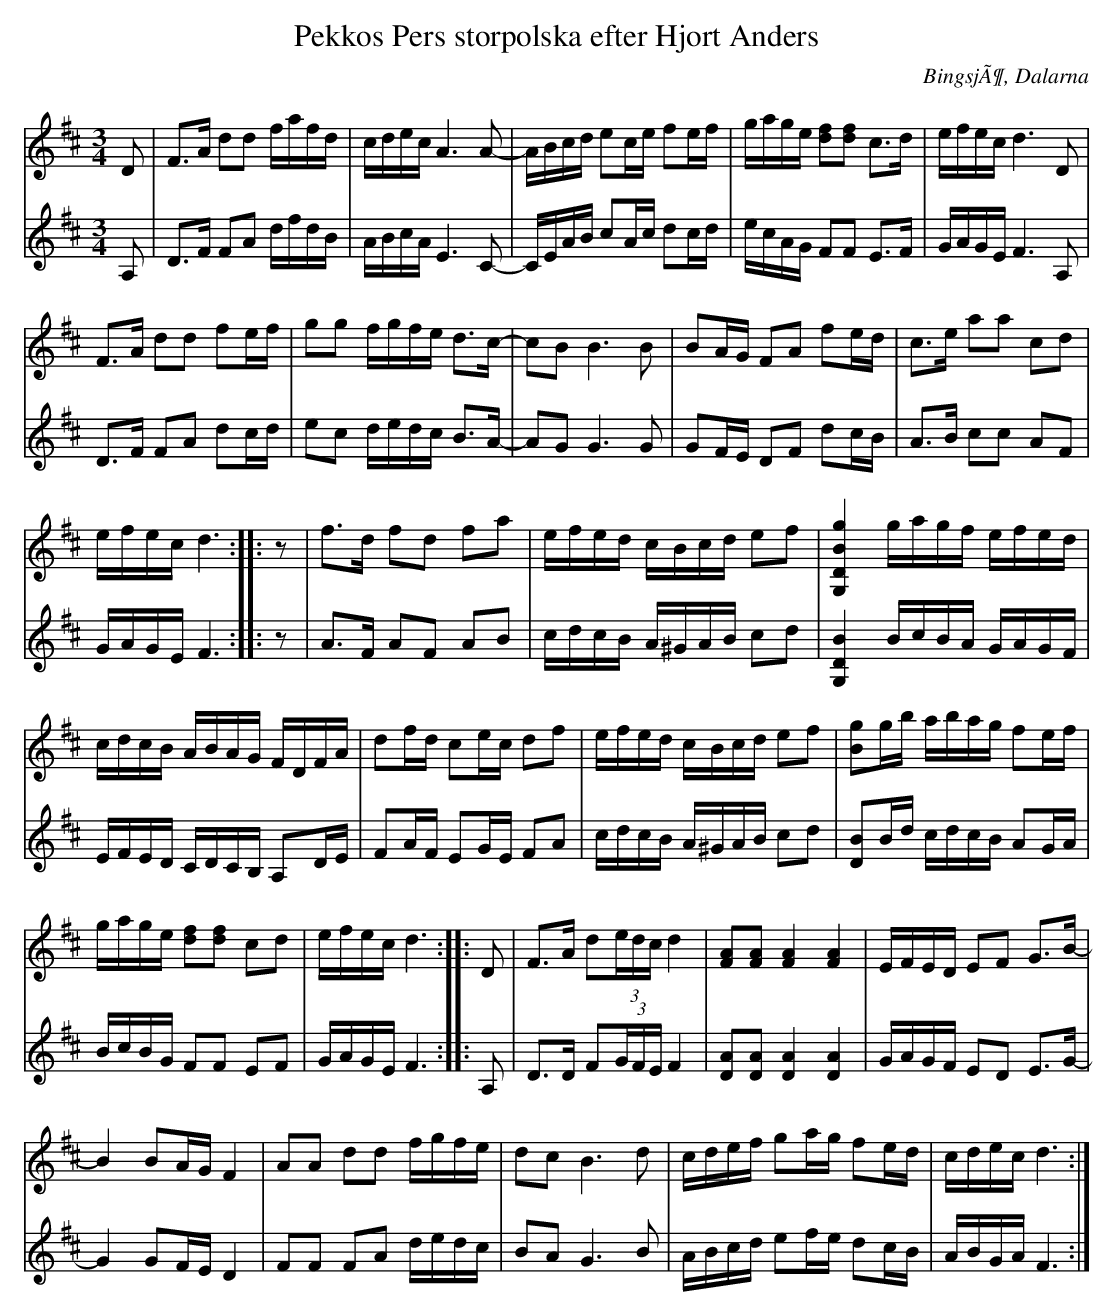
X:1
T: Pekkos Pers storpolska efter Hjort Anders
O: BingsjÃ¶, Dalarna
M: 3/4
L: 1/8
K: D
V:1
D | F>A dd f/a/f/d/ | c/d/e/c/ A3 A-| A/B/c/d/ ec/e/ fe/f/ | g/a/g/e/ [df][df] c>d | e/f/e/c/ d3  D|
F>A dd fe/f/ | gg f/g/f/e/ d>c- | cB B3 B | BA/G/ FA fe/d/ | c>e aa cd |
e/f/e/c/ d3 :: z | f>d fd fa | e/f/e/d/ c/B/c/d/ ef | [G,2D2B2g2] g/a/g/f/ e/f/e/d/ |
c/d/c/B/ A/B/A/G/ F/D/F/A/ | df/d/ ce/c/ df | e/f/e/d/ c/B/c/d/ ef | [Bg]g/b/ a/b/a/g/ fe/f/ |
g/a/g/e/ [df][df] cd | e/f/e/c/ d3 :: D | F>A d(3e/d/c/ d2 | [FA][FA] [F2A2] [F2A2] | E/F/E/D/ EF G>B- |
B2 BA/G/ F2 | AA dd f/g/f/e/ | dc B3 d | c/d/e/f/ ga/g/ fe/d/ | c/d/e/c/ d3 :|]
V:2
A, | D>F FA d/f/d/B/ | A/B/c/A/ E3 C-| C/E/A/B/ cA/c/ dc/d/ | e/c/A/G/ FF E>F | G/A/G/E/ F3 A, |
D>F FA dc/d/ | ec d/e/d/c/ B>A- | AG G3 G | GF/E/ DF dc/B/ | A>B cc AF |
G/A/G/E/ F3 :: z | A>F AF AB | c/d/c/B/ A/^G/A/B/ cd | [G,2D2B2] B/c/B/A/ G/A/G/F/ |
E/F/E/D/ C/D/C/B,/ A,D/E/ | FA/F/ EG/E/ FA | c/d/c/B/ A/^G/A/B/ cd | [DB]B/d/ c/d/c/B/ AG/A/ |
B/c/B/G/ FF EF | G/A/G/E/ F3 :: A, | D>D F(3G/F/E/ F2 | [DA][DA] [D2A2] [D2A2] | G/A/G/F/ ED E>G- |
G2 GF/E/ D2 | FF FA d/e/d/c/ | BA G3 B | A/B/c/d/ ef/e/ dc/B/ | A/B/G/A/ F3 :|]
